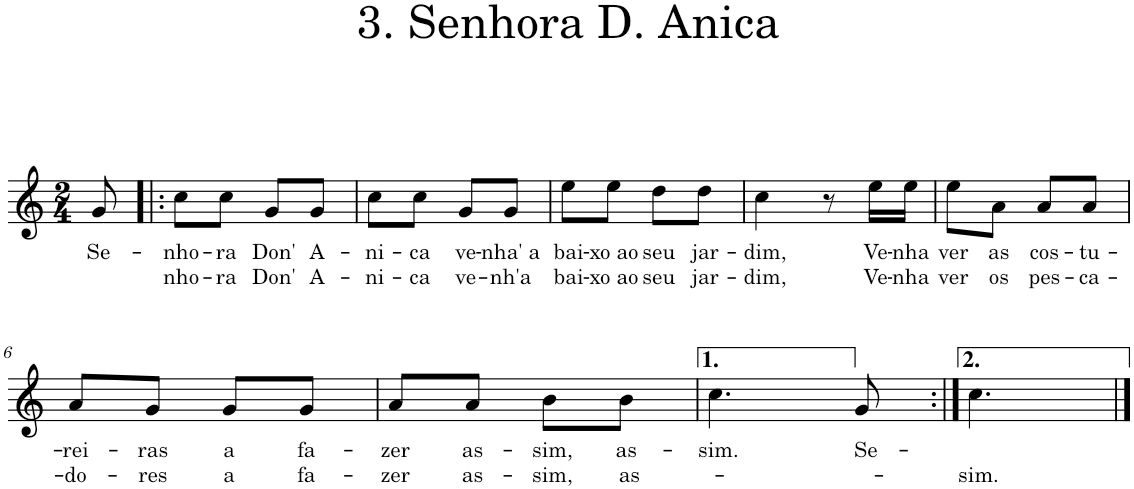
**kern	**text	**text
*part1	*part1	*part1
*staff1	*staff1	*staff1
*I"Piano	*	*
*I'Pno.	*	*
*clefG2	*	*
*k[]	*	*
*M2/4	*	*
=	=	=
!	!LO:LY:b	!
8g/	Se-	.
=1!|:	=1!|:	=1!|:
!	!LO:LY:b	!LO:LY:b
8cc\L	-nho-	-nho-
!	!LO:LY:b	!LO:LY:b
8cc\J	-ra	-ra
!	!LO:LY:b	!LO:LY:b
8g/L	Don'	Don'
!	!LO:LY:b	!LO:LY:b
8g/J	A-	A-
=2	=2	=2
!	!LO:LY:b	!LO:LY:b
8cc\L	-ni-	-ni-
!	!LO:LY:b	!LO:LY:b
8cc\J	-ca	-ca
!	!LO:LY:b	!LO:LY:b
8g/L	ve-	ve-
!	!LO:LY:b	!LO:LY:b
8g/J	-nha' a	-nh'a
=3	=3	=3
!	!LO:LY:b	!LO:LY:b
8ee\L	bai-	bai-
!	!LO:LY:b	!LO:LY:b
8ee\J	-xo ao	-xo ao
!	!LO:LY:b	!LO:LY:b
8dd\L	seu	seu
!	!LO:LY:b	!LO:LY:b
8dd\J	jar-	jar-
=4	=4	=4
!	!LO:LY:b	!LO:LY:b
4cc\	-dim,	-dim,
8r	.	.
!	!LO:LY:b	!LO:LY:b
16ee\LL	Ve-	Ve-
!	!LO:LY:b	!LO:LY:b
16ee\JJ	-nha	-nha
=5	=5	=5
!	!LO:LY:b	!LO:LY:b
8ee\L	ver	ver
!	!LO:LY:b	!LO:LY:b
8a\J	as	os
!	!LO:LY:b	!LO:LY:b
8a/L	cos-	pes-
!	!LO:LY:b	!LO:LY:b
8a/J	-tu-	-ca-
!!LO:LB:g=z
=6	=6	=6
!	!LO:LY:b	!LO:LY:b
8a/L	-rei-	-do-
!	!LO:LY:b	!LO:LY:b
8g/J	-ras	-res
!	!LO:LY:b	!LO:LY:b
8g/L	a	a
!	!LO:LY:b	!LO:LY:b
8g/J	fa-	fa-
=7	=7	=7
!	!LO:LY:b	!LO:LY:b
8a/L	-zer	-zer
!	!LO:LY:b	!LO:LY:b
8a/J	as-	as-
!	!LO:LY:b	!LO:LY:b
8b\L	-sim,	-sim,
!	!LO:LY:b	!LO:LY:b
8b\J	as-	as-
=8	=8	=8
!	!LO:LY:b	!
4.cc\	-sim.	.
!	!LO:LY:b	!
8g/	Se-	.
=9:|!	=9:|!	=9:|!
!	!	!LO:LY:b
4.cc\	.	-sim.
==	==	==
*-	*-	*-
